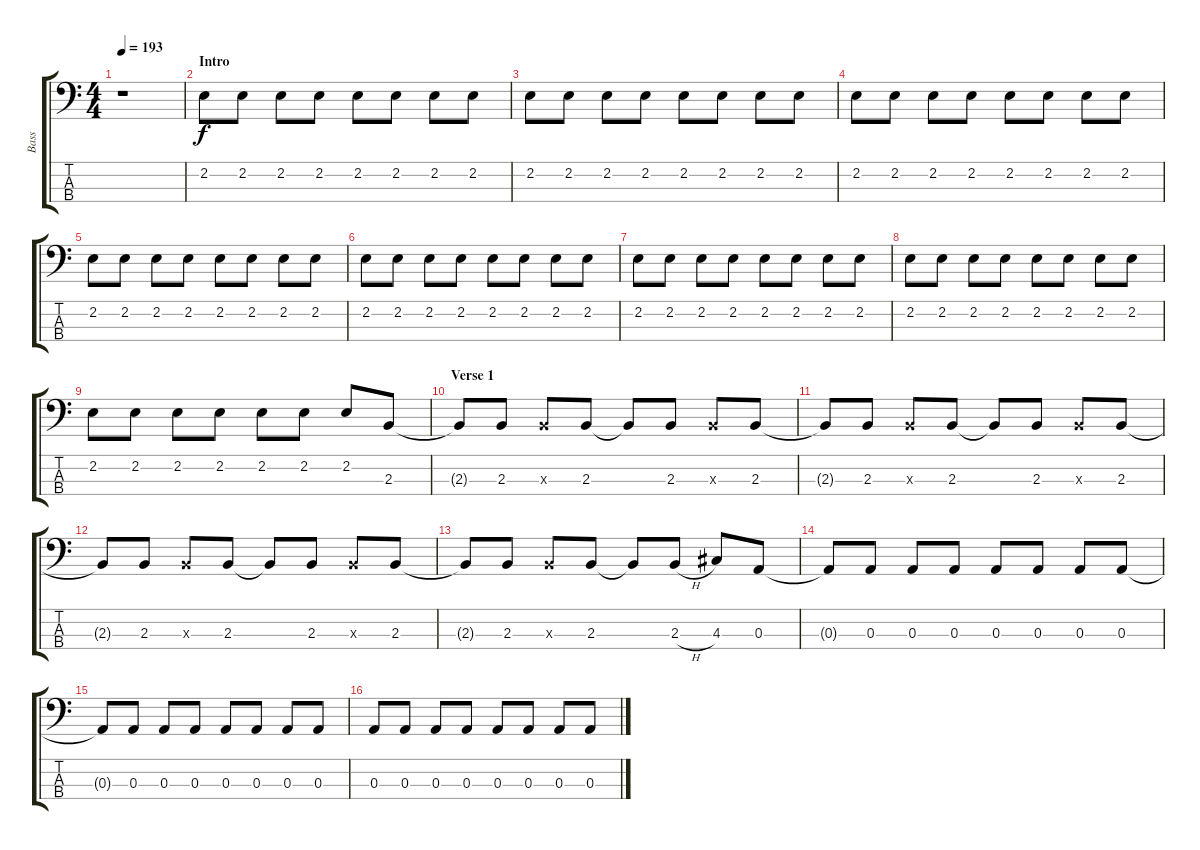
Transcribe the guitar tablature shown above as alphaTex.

\track ("Bass" "Bass") {instrument slapbass2}
\staff {score tabs}
\tuning (G2 D2 A1 D1) {hide}
\ts (4 4)
\tempo 193
\clef f4
\ks c
r.1{dy f instrument slapbass2} |
\section ("" "Intro")
2.2.8 2.2.8 2.2.8 2.2.8 2.2.8 2.2.8 2.2.8 2.2.8 |
2.2.8 2.2.8 2.2.8 2.2.8 2.2.8 2.2.8 2.2.8 2.2.8 |
2.2.8 2.2.8 2.2.8 2.2.8 2.2.8 2.2.8 2.2.8 2.2.8 |
2.2.8 2.2.8 2.2.8 2.2.8 2.2.8 2.2.8 2.2.8 2.2.8 |
2.2.8 2.2.8 2.2.8 2.2.8 2.2.8 2.2.8 2.2.8 2.2.8 |
2.2.8 2.2.8 2.2.8 2.2.8 2.2.8 2.2.8 2.2.8 2.2.8 |
2.2.8 2.2.8 2.2.8 2.2.8 2.2.8 2.2.8 2.2.8 2.2.8 |
2.2.8 2.2.8 2.2.8 2.2.8 2.2.8 2.2.8 2.2.8 2.3.8 |
\section ("" "Verse 1")
2.3{t}.8 2.3.8 2.3{x}.8 2.3.8 2.3{t}.8 2.3.8 2.3{x}.8 2.3.8 |
2.3{t}.8 2.3.8 2.3{x}.8 2.3.8 2.3{t}.8 2.3.8 2.3{x}.8 2.3.8 |
2.3{t}.8 2.3.8 2.3{x}.8 2.3.8 2.3{t}.8 2.3.8 2.3{x}.8 2.3.8 |
2.3{t}.8 2.3.8 2.3{x}.8 2.3.8 2.3{t}.8 2.3{h}.8 4.3.8 0.3.8 |
0.3{t}.8 0.3.8 0.3.8 0.3.8 0.3.8 0.3.8 0.3.8 0.3.8 |
0.3{t}.8 0.3.8 0.3.8 0.3.8 0.3.8 0.3.8 0.3.8 0.3.8 |
0.3.8 0.3.8 0.3.8 0.3.8 0.3.8 0.3.8 0.3.8 0.3.8
